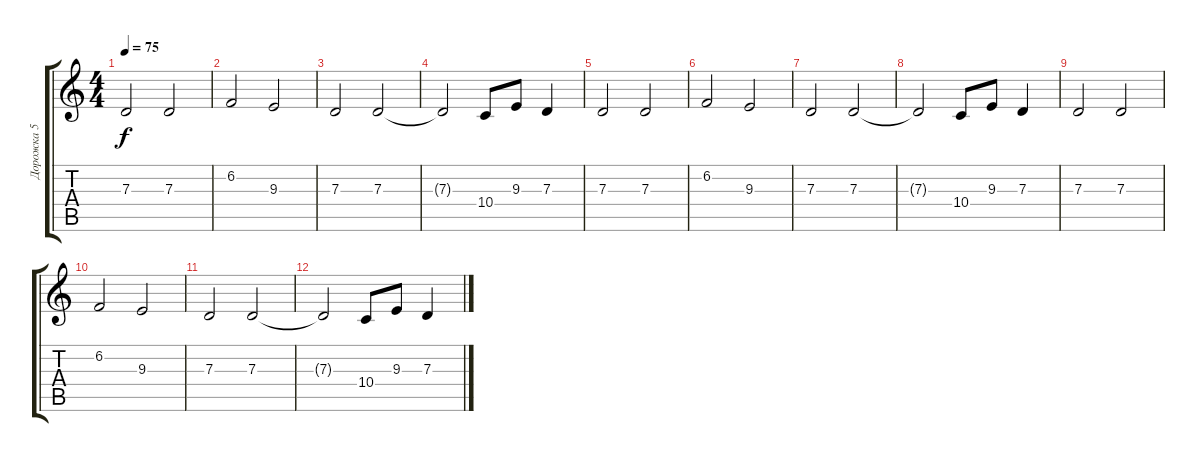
\track ("Дорожка 5" "Дорожка 5") {instrument koto}
\staff {score tabs}
\tuning (E4 B3 G3 D3 A2 E2) {hide}
\ts (4 4)
\tempo 75
\clef g2
\ks c
7.3.2{dy f} 7.3.2 |
6.2.2 9.3.2 |
7.3.2 7.3.2 |
7.3{t}.2 10.4.8 9.3.8 7.3.4 |
7.3.2 7.3.2 |
6.2.2 9.3.2 |
7.3.2 7.3.2 |
7.3{t}.2 10.4.8 9.3.8 7.3.4 |
7.3.2 7.3.2 |
6.2.2 9.3.2 |
7.3.2 7.3.2 |
7.3{t}.2 10.4.8 9.3.8 7.3.4
